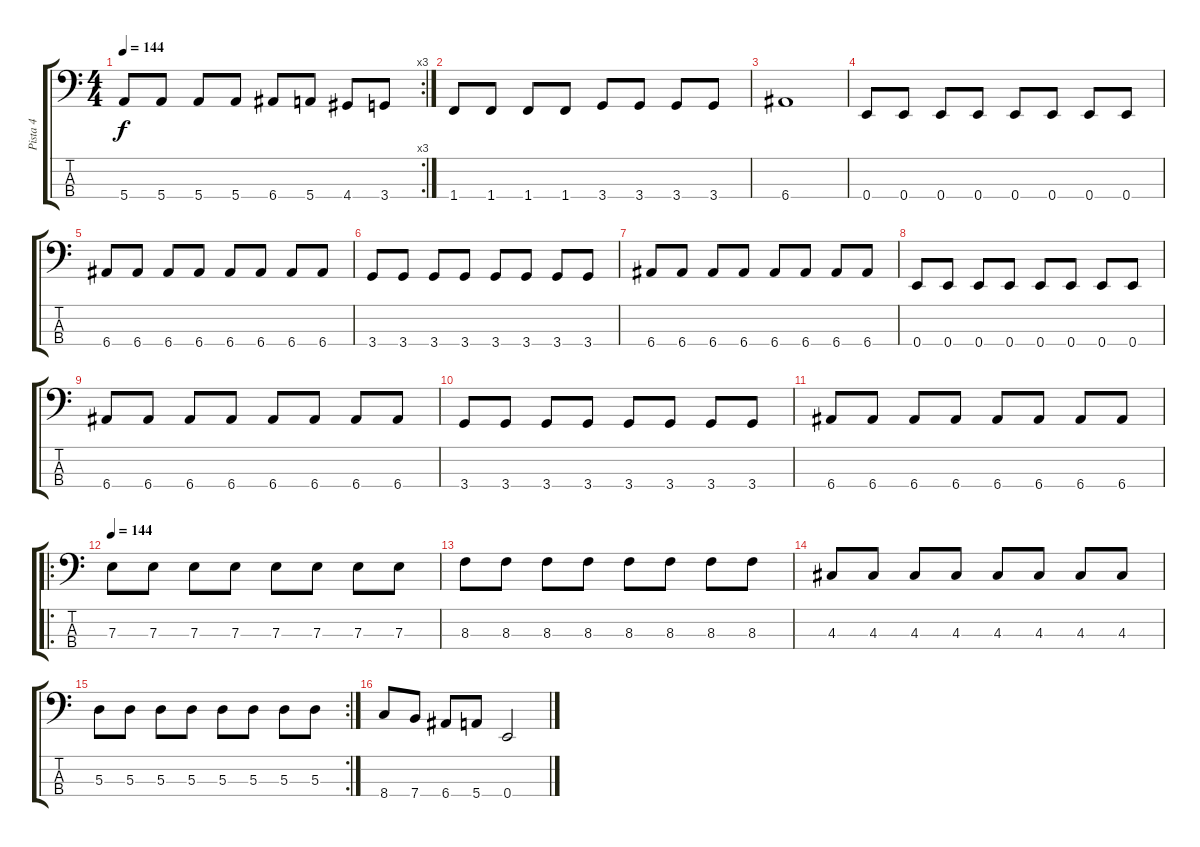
\track ("Pista 4" "Pista 4") {instrument electricbassfinger}
\staff {score tabs}
\tuning (G2 D2 A1 E1) {hide}
\rc 3
\ts (4 4)
\tempo 144
\clef f4
\ks c
5.4.8{dy f} 5.4.8 5.4.8 5.4.8 6.4.8 5.4.8 4.4.8 3.4.8 |
1.4.8 1.4.8 1.4.8 1.4.8 3.4.8 3.4.8 3.4.8 3.4.8 |
6.4.1 |
0.4.8 0.4.8 0.4.8 0.4.8 0.4.8 0.4.8 0.4.8 0.4.8 |
6.4.8 6.4.8 6.4.8 6.4.8 6.4.8 6.4.8 6.4.8 6.4.8 |
3.4.8 3.4.8 3.4.8 3.4.8 3.4.8 3.4.8 3.4.8 3.4.8 |
6.4.8 6.4.8 6.4.8 6.4.8 6.4.8 6.4.8 6.4.8 6.4.8 |
0.4.8 0.4.8 0.4.8 0.4.8 0.4.8 0.4.8 0.4.8 0.4.8 |
6.4.8 6.4.8 6.4.8 6.4.8 6.4.8 6.4.8 6.4.8 6.4.8 |
3.4.8 3.4.8 3.4.8 3.4.8 3.4.8 3.4.8 3.4.8 3.4.8 |
6.4.8 6.4.8 6.4.8 6.4.8 6.4.8 6.4.8 6.4.8 6.4.8 |
\ro
\tempo 144
7.3.8 7.3.8 7.3.8 7.3.8 7.3.8 7.3.8 7.3.8 7.3.8 |
8.3.8 8.3.8 8.3.8 8.3.8 8.3.8 8.3.8 8.3.8 8.3.8 |
4.3.8 4.3.8 4.3.8 4.3.8 4.3.8 4.3.8 4.3.8 4.3.8 |
\rc 2
5.3.8 5.3.8 5.3.8 5.3.8 5.3.8 5.3.8 5.3.8 5.3.8 |
8.4.8 7.4.8 6.4.8 5.4.8 0.4.2
